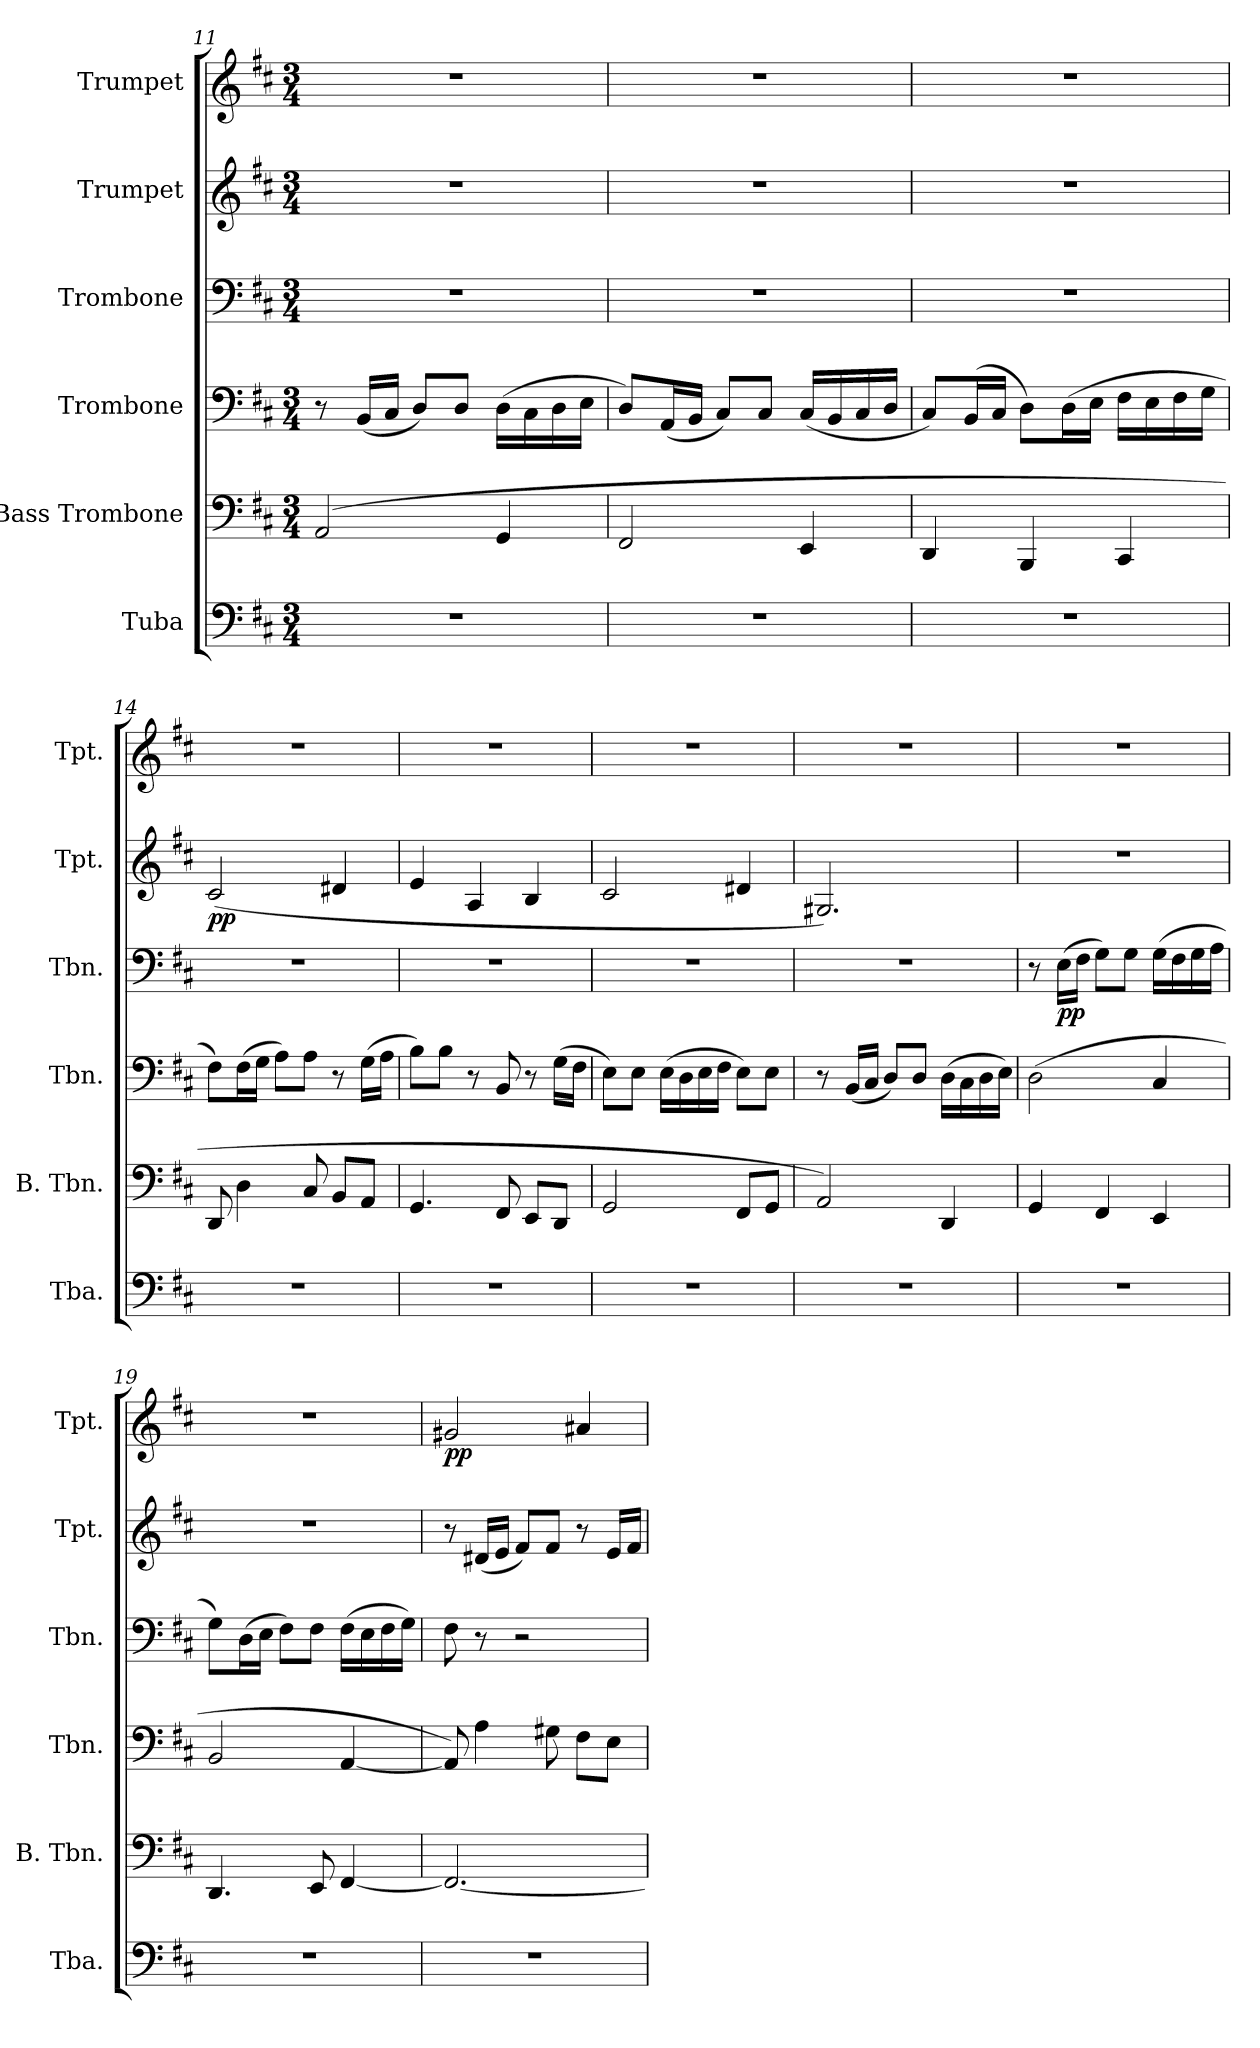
**kern	**kern	**kern	**kern	**dynam	**kern	**dynam	**kern	**dynam
*part6	*part5	*part4	*part3	*part3	*part2	*part2	*part1	*part1
*staff6	*staff5	*staff4	*staff3	*staff3	*staff2	*staff2	*staff1	*staff1
*I"Tuba	*I"Bass Trombone	*I"Trombone	*I"Trombone	*	*I"Trumpet	*	*I"Trumpet	*
*I'Tba.	*I'B. Tbn.	*I'Tbn.	*I'Tbn.	*	*I'Tpt.	*	*I'Tpt.	*
*clefF4	*clefF4	*clefF4	*clefF4	*	*clefG2	*	*clefG2	*
*	*	*	*	*	*ITrd1c2	*	*ITrd1c2	*
*k[f#c#]	*k[f#c#]	*k[f#c#]	*k[f#c#]	*	*k[]	*	*k[]	*
*M3/4	*M3/4	*M3/4	*M3/4	*	*M3/4	*	*M3/4	*
=11	=11	=11	=11	=11	=11	=11	=11	=11
2.r	(>2AA/	8r	2.r	.	2.r	.	2.r	.
.	.	(<16BB/LL	.	.	.	.	.	.
.	.	16C#/JJ	.	.	.	.	.	.
.	.	8D/L)	.	.	.	.	.	.
.	.	8D/J	.	.	.	.	.	.
.	4GG/	(>16D\LL	.	.	.	.	.	.
.	.	16C#\	.	.	.	.	.	.
.	.	16D\	.	.	.	.	.	.
.	.	16E\JJ	.	.	.	.	.	.
=12	=12	=12	=12	=12	=12	=12	=12	=12
2.r	2FF#/	8D/L)	2.r	.	2.r	.	2.r	.
.	.	(<16AA/L	.	.	.	.	.	.
.	.	16BB/JJ	.	.	.	.	.	.
.	.	8C#/L)	.	.	.	.	.	.
.	.	8C#/J	.	.	.	.	.	.
.	4EE/	(<16C#/LL	.	.	.	.	.	.
.	.	16BB/	.	.	.	.	.	.
.	.	16C#/	.	.	.	.	.	.
.	.	16D/JJ	.	.	.	.	.	.
!!LO:LB:g=z
=13	=13	=13	=13	=13	=13	=13	=13	=13
2.r	4DD/	8C#/L)	2.r	.	2.r	.	2.r	.
.	.	(>16BB/L	.	.	.	.	.	.
.	.	16C#/JJ	.	.	.	.	.	.
.	4BBB/	8D\L)	.	.	.	.	.	.
.	.	(>16D\L	.	.	.	.	.	.
.	.	16E\JJ	.	.	.	.	.	.
.	4CC#/	16F#\LL	.	.	.	.	.	.
.	.	16E\	.	.	.	.	.	.
.	.	16F#\	.	.	.	.	.	.
.	.	16G\JJ	.	.	.	.	.	.
=14	=14	=14	=14	=14	=14	=14	=14	=14
!	!	!	!	!	!	!LO:DY:b	!	!
2.r	8DD/	8F#\L)	2.r	.	(>2B/	pp	2.r	.
.	4D\	(>16F#\L	.	.	.	.	.	.
.	.	16G\JJ	.	.	.	.	.	.
.	.	8A\L)	.	.	.	.	.	.
.	8C#/	8A\J	.	.	.	.	.	.
.	8BB/L	8r	.	.	4c#X/	.	.	.
.	8AA/J	(>16G\LL	.	.	.	.	.	.
.	.	16A\JJ	.	.	.	.	.	.
=15	=15	=15	=15	=15	=15	=15	=15	=15
2.r	4.GG/	8B\L)	2.r	.	4d/	.	2.r	.
.	.	8B\J	.	.	.	.	.	.
.	.	8r	.	.	4G/	.	.	.
.	8FF#/	8BB/	.	.	.	.	.	.
.	8EE/L	8r	.	.	4A/	.	.	.
.	8DD/J	(>16G\LL	.	.	.	.	.	.
.	.	16F#\JJ	.	.	.	.	.	.
=16	=16	=16	=16	=16	=16	=16	=16	=16
2.r	2GG/	8E\L)	2.r	.	2B/	.	2.r	.
.	.	8E\J	.	.	.	.	.	.
.	.	(>16E\LL	.	.	.	.	.	.
.	.	16D\	.	.	.	.	.	.
.	.	16E\	.	.	.	.	.	.
.	.	16F#\JJ	.	.	.	.	.	.
.	8FF#/L	8E\L)	.	.	4c#X/	.	.	.
.	8GG/J	8E\J	.	.	.	.	.	.
=17	=17	=17	=17	=17	=17	=17	=17	=17
2.r	2AA/)	8r	2.r	.	2.F#X/)	.	2.r	.
.	.	(<16BB/LL	.	.	.	.	.	.
.	.	16C#/JJ	.	.	.	.	.	.
.	.	8D/L)	.	.	.	.	.	.
.	.	8D/J	.	.	.	.	.	.
.	4DD/	(>16D\LL	.	.	.	.	.	.
.	.	16C#\	.	.	.	.	.	.
.	.	16D\	.	.	.	.	.	.
.	.	16E\JJ)	.	.	.	.	.	.
!!LO:PB:g=z
=18	=18	=18	=18	=18	=18	=18	=18	=18
2.r	4GG/	(>2D\	8r	.	2.r	.	2.r	.
!	!	!	!	!LO:DY:b	!	!	!	!
.	.	.	(>16E\LL	pp	.	.	.	.
.	.	.	16F#\JJ	.	.	.	.	.
.	4FF#/	.	8G\L)	.	.	.	.	.
.	.	.	8G\J	.	.	.	.	.
.	4EE/	4C#/	(>16G\LL	.	.	.	.	.
.	.	.	16F#\	.	.	.	.	.
.	.	.	16G\	.	.	.	.	.
.	.	.	16A\JJ	.	.	.	.	.
=19	=19	=19	=19	=19	=19	=19	=19	=19
2.r	4.DD/	2BB/	8G\L)	.	2.r	.	2.r	.
.	.	.	(>16D\L	.	.	.	.	.
.	.	.	16E\JJ	.	.	.	.	.
.	.	.	8F#\L)	.	.	.	.	.
.	8EE/	.	8F#\J	.	.	.	.	.
.	[4FF#/	[4AA/	(>16F#\LL	.	.	.	.	.
.	.	.	16E\	.	.	.	.	.
.	.	.	16F#\	.	.	.	.	.
.	.	.	16G\JJ)	.	.	.	.	.
=20	=20	=20	=20	=20	=20	=20	=20	=20
!	!	!	!	!	!	!	!	!LO:DY:b
2.r	2.FF#/_	8AA/])	8F#\	.	8r	.	2f#X/	pp
.	.	4A\	8r	.	(<16c#X/LL	.	.	.
.	.	.	.	.	16d/JJ	.	.	.
.	.	.	2r	.	8e/L)	.	.	.
.	.	8G#X\	.	.	8e/J	.	.	.
.	.	8F#\L	.	.	8r	.	4g#X/	.
.	.	8E\J	.	.	16d/LL	.	.	.
.	.	.	.	.	16e/JJ	.	.	.
=	=	=	=	=	=	=	=	=
*-	*-	*-	*-	*-	*-	*-	*-	*-
